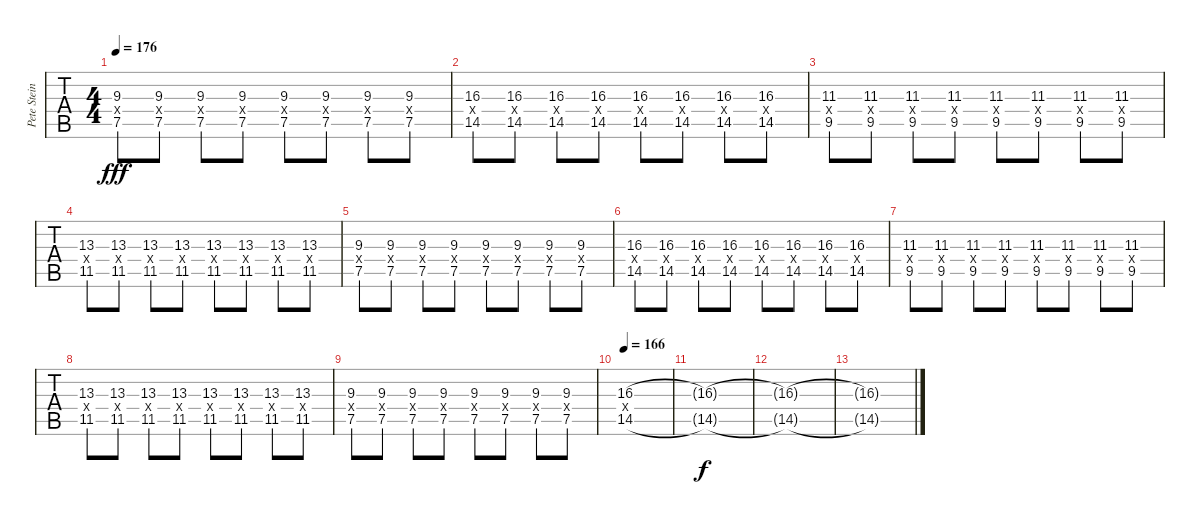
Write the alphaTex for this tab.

\track ("Pete Steinkopf - Guitar Three" "Pete Stein") {instrument distortionguitar}
\staff {tabs}
\tuning (E4 B3 G3 D3 A2 E2) {hide}
\ts (4 4)
\tempo 176
\clef g2
\ks b
(9.3 7.4{x} 7.5).8{dy fff} (9.3 7.4{x} 7.5).8 (9.3 7.4{x} 7.5).8 (9.3 7.4{x} 7.5).8 (9.3 7.4{x} 7.5).8 (9.3 7.4{x} 7.5).8 (9.3 7.4{x} 7.5).8 (9.3 7.4{x} 7.5).8 |
(16.3 14.4{x} 14.5).8 (16.3 14.4{x} 14.5).8 (16.3 14.4{x} 14.5).8 (16.3 14.4{x} 14.5).8 (16.3 14.4{x} 14.5).8 (16.3 14.4{x} 14.5).8 (16.3 14.4{x} 14.5).8 (16.3 14.4{x} 14.5).8 |
(11.3 9.4{x} 9.5).8 (11.3 9.4{x} 9.5).8 (11.3 9.4{x} 9.5).8 (11.3 9.4{x} 9.5).8 (11.3 9.4{x} 9.5).8 (11.3 9.4{x} 9.5).8 (11.3 9.4{x} 9.5).8 (11.3 9.4{x} 9.5).8 |
(13.3 11.4{x} 11.5).8 (13.3 11.4{x} 11.5).8 (13.3 11.4{x} 11.5).8 (13.3 11.4{x} 11.5).8 (13.3 11.4{x} 11.5).8 (13.3 11.4{x} 11.5).8 (13.3 11.4{x} 11.5).8 (13.3 11.4{x} 11.5).8 |
(9.3 7.4{x} 7.5).8 (9.3 7.4{x} 7.5).8 (9.3 7.4{x} 7.5).8 (9.3 7.4{x} 7.5).8 (9.3 7.4{x} 7.5).8 (9.3 7.4{x} 7.5).8 (9.3 7.4{x} 7.5).8 (9.3 7.4{x} 7.5).8 |
(16.3 14.4{x} 14.5).8 (16.3 14.4{x} 14.5).8 (16.3 14.4{x} 14.5).8 (16.3 14.4{x} 14.5).8 (16.3 14.4{x} 14.5).8 (16.3 14.4{x} 14.5).8 (16.3 14.4{x} 14.5).8 (16.3 14.4{x} 14.5).8 |
(11.3 9.4{x} 9.5).8 (11.3 9.4{x} 9.5).8 (11.3 9.4{x} 9.5).8 (11.3 9.4{x} 9.5).8 (11.3 9.4{x} 9.5).8 (11.3 9.4{x} 9.5).8 (11.3 9.4{x} 9.5).8 (11.3 9.4{x} 9.5).8 |
(13.3 11.4{x} 11.5).8 (13.3 11.4{x} 11.5).8 (13.3 11.4{x} 11.5).8 (13.3 11.4{x} 11.5).8 (13.3 11.4{x} 11.5).8 (13.3 11.4{x} 11.5).8 (13.3 11.4{x} 11.5).8 (13.3 11.4{x} 11.5).8 |
(9.3 7.4{x} 7.5).8 (9.3 7.4{x} 7.5).8 (9.3 7.4{x} 7.5).8 (9.3 7.4{x} 7.5).8 (9.3 7.4{x} 7.5).8 (9.3 7.4{x} 7.5).8 (9.3 7.4{x} 7.5).8 (9.3 7.4{x} 7.5).8 |
\tempo 166
(16.3 14.4{x} 14.5).1 |
(16.3{t} 14.5{t}).1{dy f} |
(16.3{t} 14.5{t}).1 |
(16.3{t} 14.5{t}).1
